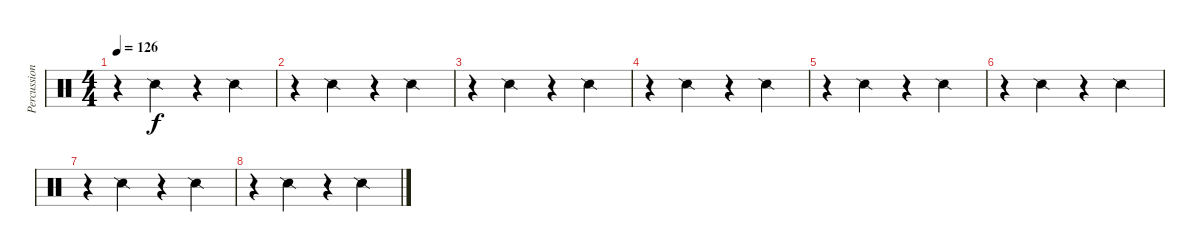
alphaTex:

\track ("Percussioni" "Percussion") {instrument percussion}
\staff {score}
\articulation defaults
\ts (4 4)
\tempo 126
\clef neutral
\ks c
r.4{dy f} "Snare (side stick) 2".4 r.4 "Snare (side stick) 2".4 |
r.4 "Snare (side stick) 2".4 r.4 "Snare (side stick) 2".4 |
r.4 "Snare (side stick) 2".4 r.4 "Snare (side stick) 2".4 |
r.4 "Snare (side stick) 2".4 r.4 "Snare (side stick) 2".4 |
r.4 "Snare (side stick) 2".4 r.4 "Snare (side stick) 2".4 |
r.4 "Snare (side stick) 2".4 r.4 "Snare (side stick) 2".4 |
r.4 "Snare (side stick) 2".4 r.4 "Snare (side stick) 2".4 |
r.4 "Snare (side stick) 2".4 r.4 "Snare (side stick) 2".4
